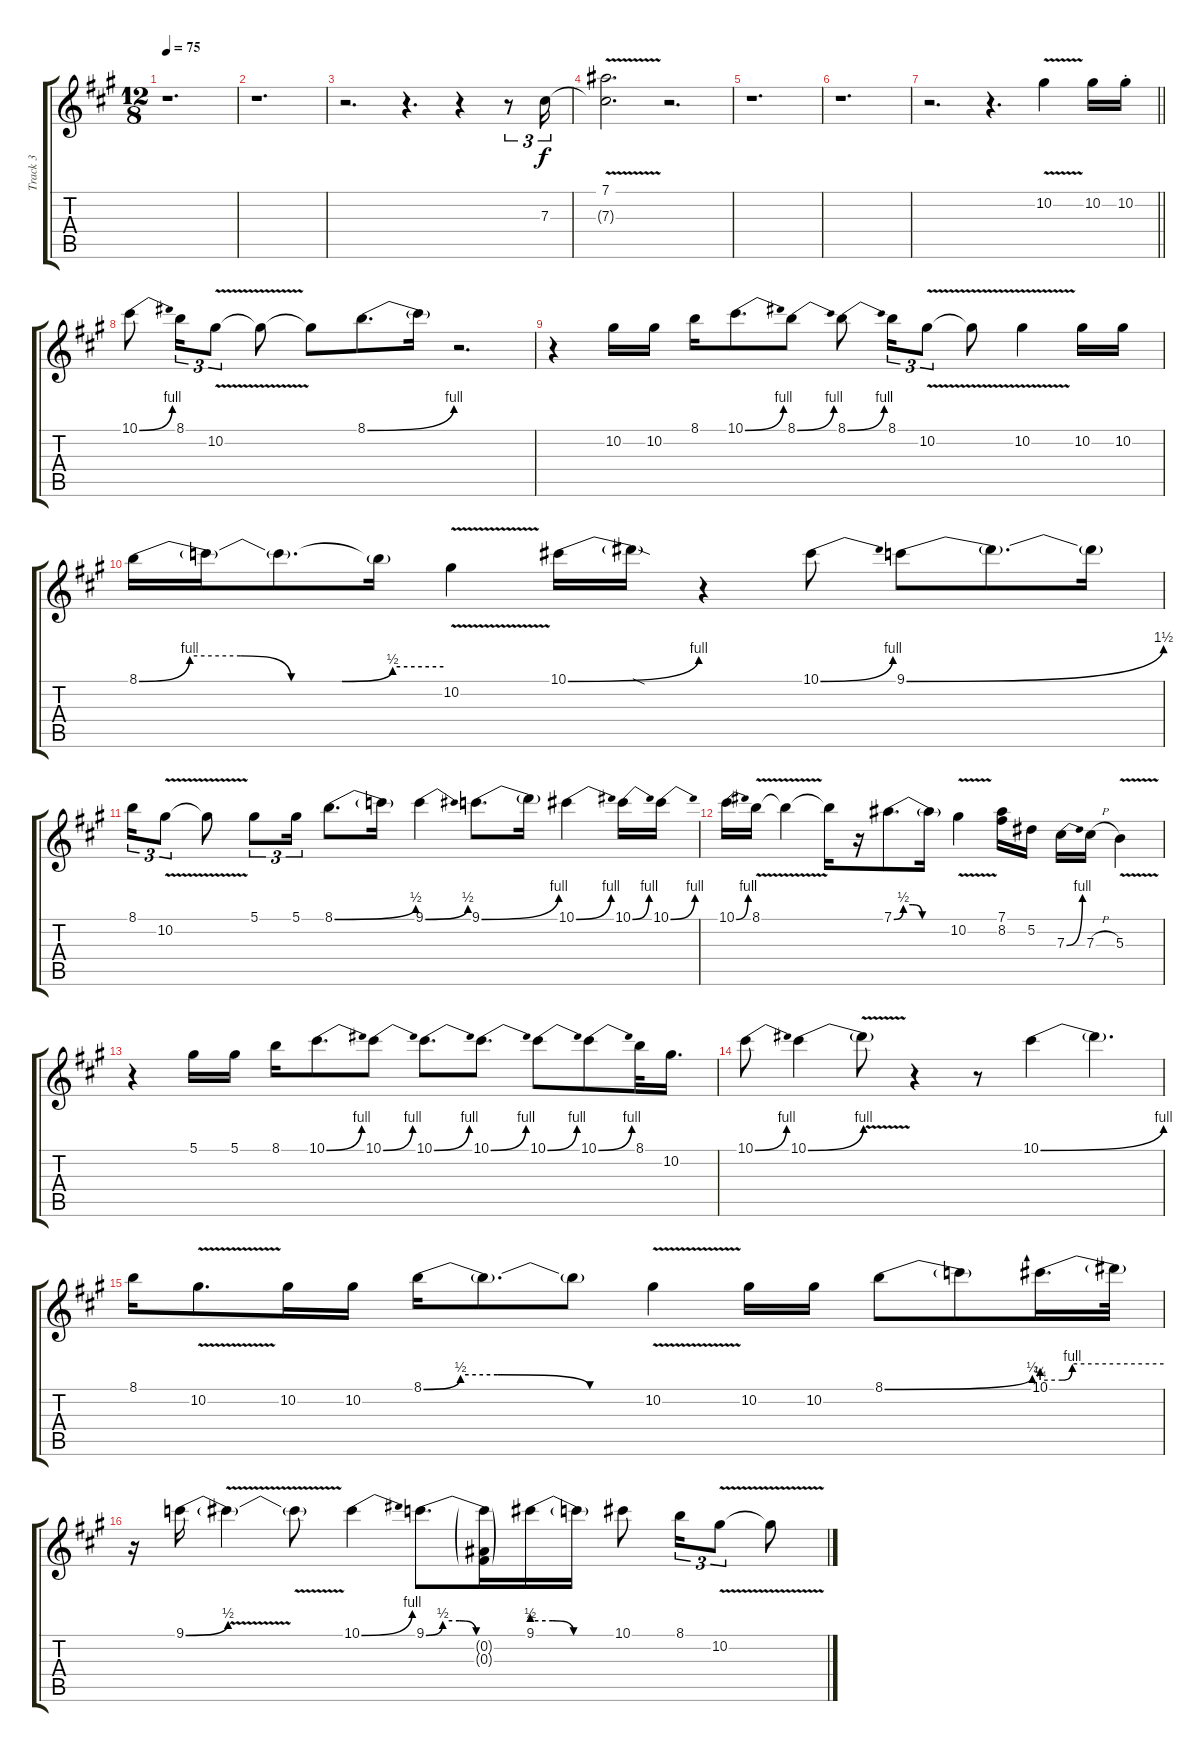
\track ("Track 3" "Track 3") {instrument electricguitarclean}
\staff {score tabs}
\tuning (Eb4 Bb3 Gb3 Db3 Ab2 Eb2) {hide}
\ts (12 8)
\tempo 75
\clef g2
\ks a
r.1{d dy f} |
r.1{d} |
r.2{d} r.4{d} r.4 r.8{tu (3 2)} 7.3.16{tu (3 2)} |
(7.1{v} 7.3{t}).2{d} r.2{d} |
r.1{d} |
r.1{d} |
\barLineRight lightlight
r.2{d} r.4{d} 10.2{v}.4 10.2.16 10.2{st}.16 |
10.1{be (bend 0 0 60 4)}.8 8.1.16{tu (3 2)} 10.2{v}.8{tu (3 2)} 10.2{t}.8 10.2{t}.8 8.1{be (bend 0 0 60 4)}.8{d} 8.1{t}.16 r.2{d} |
r.4 10.2.16 10.2.16 8.1.16 10.1{be (bend 0 0 60 4)}.8{d} 8.1{be (bend 0 0 60 4)}.8 8.1{be (bend 0 0 60 4)}.8 8.1.16{tu (3 2)} 10.2{v}.8{tu (3 2)} 10.2{t}.8 10.2{v}.4 10.2.16 10.2.16 |
8.1{be (custom 0 0 10 4 20 4 30 0 40 0 50 2 60 2)}.16 8.1{t}.16 8.1{t}.8{d} 8.1{t}.16 10.2{v}.4 10.1{be (bend 0 0 60 4)}.16 10.1{sod t}.16 r.4 10.1{be (bend 0 0 60 4)}.8 9.1{be (bend 0 0 60 6)}.8 9.1{t}.8{d} 9.1{t}.16 |
8.1.16{tu (3 2)} 10.2{v}.8{tu (3 2)} 10.2{t}.8 5.1.8{tu (3 2)} 5.1.16{tu (3 2)} 8.1{be (bend 0 0 60 2)}.8{d} 8.1{t}.16 9.1{be (bend 0 0 60 2)}.4 9.1{be (bend 0 0 60 4)}.8{d} 9.1{t}.16 10.1{be (bend 0 0 60 4)}.4 10.1{be (bend 0 0 60 4)}.16 10.1{be (bend 0 0 60 4)}.16 |
10.1{be (bend 0 0 60 4)}.16 8.1{v}.16 8.1{t}.4 8.1{t}.16 r.16 7.1{be (custom 0 0 10 2 20 2 30 0 60 0)}.8{d} 7.1{t}.16 10.2{v}.4 (7.1 8.2).16 5.2.16 7.3{be (bend 0 0 60 4)}.16 7.3{h}.16 5.3{v}.4 |
r.4 5.1.16 5.1.16 8.1.16 10.1{be (bend 0 0 60 4)}.8{d} 10.1{be (bend 0 0 60 4)}.8 10.1{be (bend 0 0 60 4)}.8{d} 10.1{be (bend 0 0 60 4)}.8{d} 10.1{be (bend 0 0 60 4)}.8 10.1{be (bend 0 0 60 4)}.8 8.1.32 10.2.16{d} |
10.1{be (bend 0 0 60 4)}.8 10.1{be (bend 0 0 60 4)}.4 10.1{v t}.8 r.4 r.8 10.1{be (bend 0 0 60 4)}.4 10.1{t}.4{d} |
8.1.16 10.2{v}.8{d} 10.2.16 10.2.16 8.1{be (custom 0 0 10 2 20 2 45 0 60 0)}.16 8.1{t}.8{d} 8.1{t}.8 10.2{v}.4 10.2.16 10.2.16 8.1{be (bend 0 0 60 2)}.8 8.1{t}.8 10.1{be (custom 0 1 10 1 15 4 60 4)}.16{d} 10.1{t}.32 |
r.16 9.1{be (bend 0 0 60 2)}.16 9.1{v t}.4 9.1{t}.8 10.1{be (bend 0 0 60 4)}.4 9.1{be (custom 0 0 10 2 20 2 30 0 60 0)}.8{d} (9.1{t} 0.2{g} 0.3{g}).16 9.1{be (custom 0 2 15 2 30 0 60 0)}.16 9.1{t}.16 10.1.8 8.1.16{tu (3 2)} 10.2{v}.8{tu (3 2)} 10.2{t}.8
